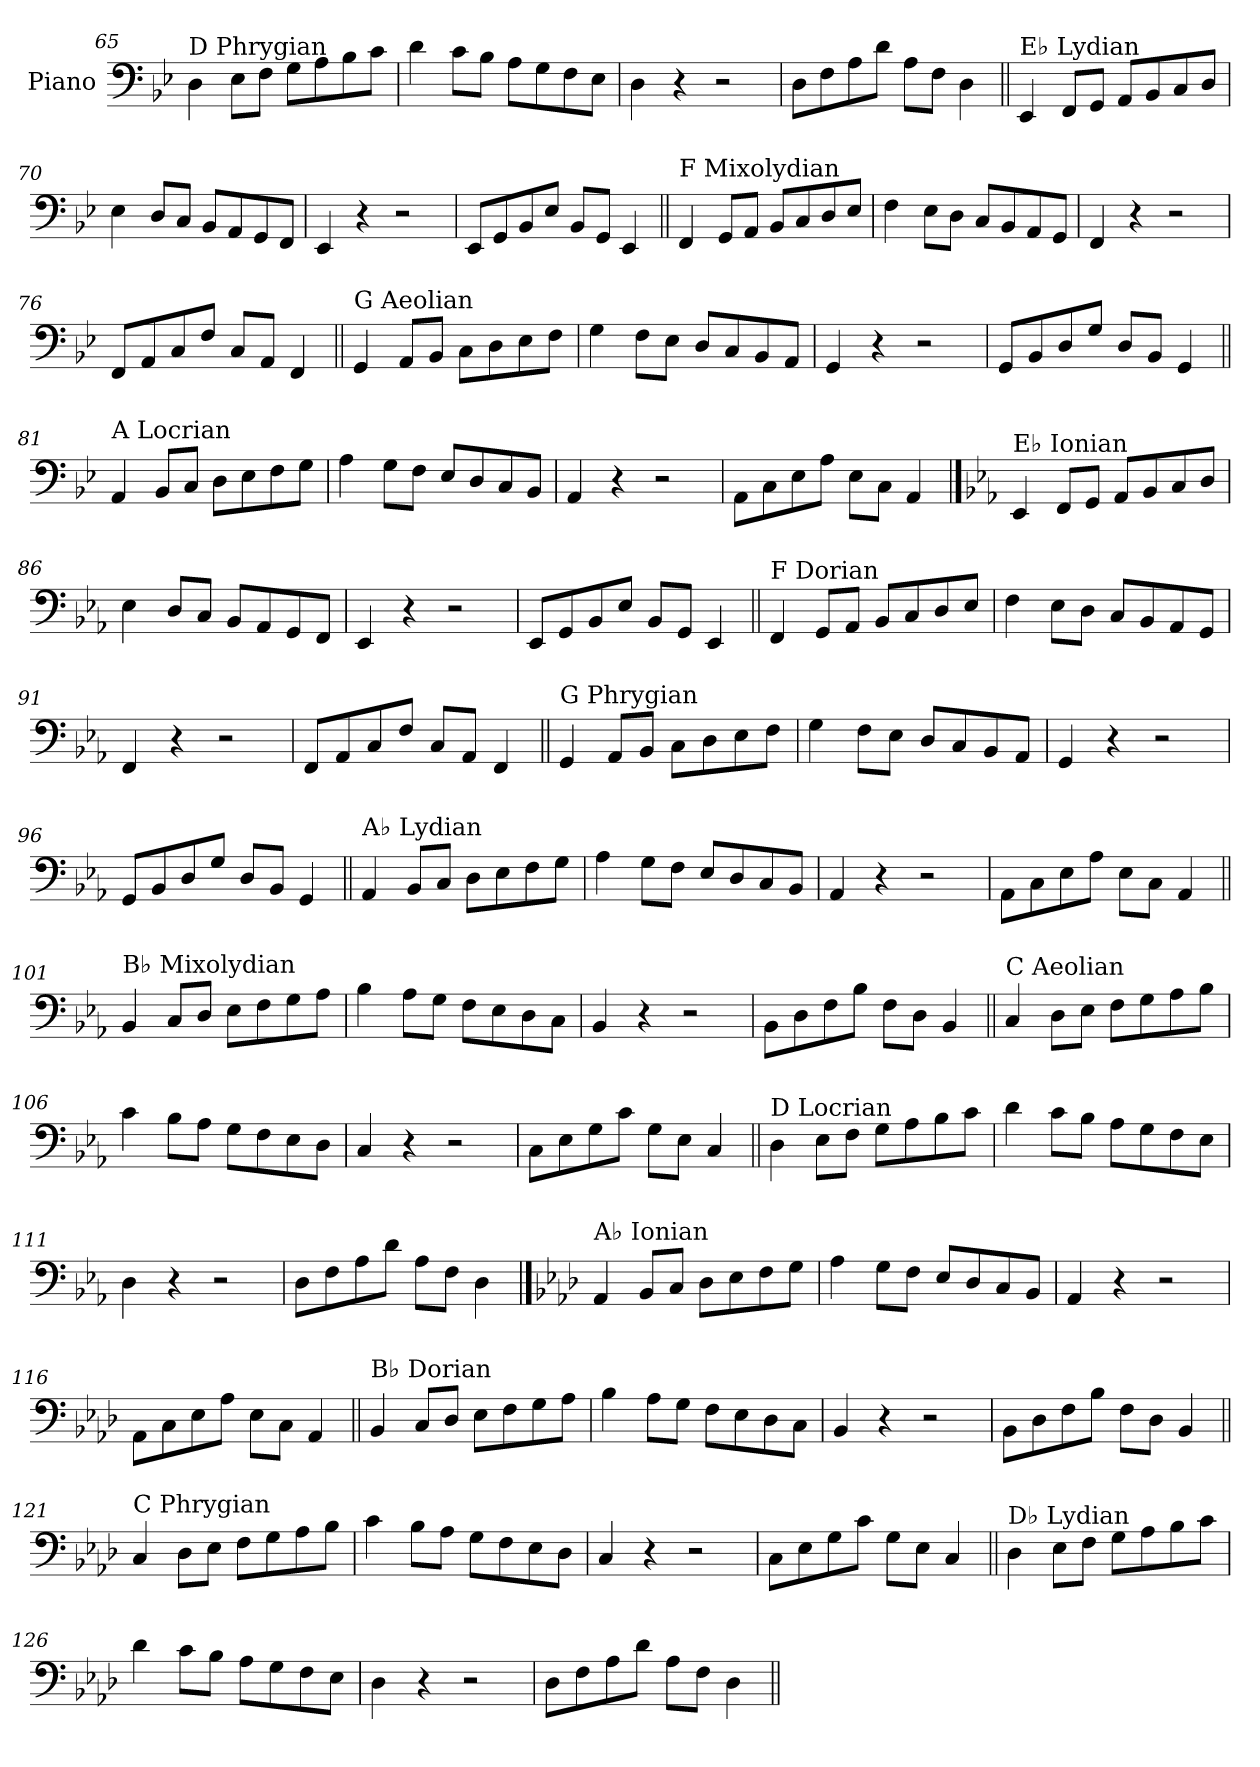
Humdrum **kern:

**kern
*part1
*staff1
*I"Piano
*I'Pno.
!!LO:LB:g=z
*clefF4
*k[b-e-]
=65
!LO:TX:a:t=D Phrygian
4D\
8E-\L
8F\J
8G\L
8A\
8B-\
8c\J
=66
4d\
8c\L
8B-\J
8A\L
8G\
8F\
8E-\J
=67
4D\
4r
2r
=68
8D\L
8F\
8A\
8d\J
8A\L
8F\J
4D\
!!LO:LB:g=z
=69||
!LO:TX:a:t=E♭ Lydian
4EE-/
8FF/L
8GG/J
8AA/L
8BB-/
8C/
8D/J
=70
4E-\
8D/L
8C/J
8BB-/L
8AA/
8GG/
8FF/J
=71
4EE-/
4r
2r
=72
8EE-/L
8GG/
8BB-/
8E-/J
8BB-/L
8GG/J
4EE-/
!!LO:LB:g=z
=73||
!LO:TX:a:t=F Mixolydian
4FF/
8GG/L
8AA/J
8BB-/L
8C/
8D/
8E-/J
=74
4F\
8E-\L
8D\J
8C/L
8BB-/
8AA/
8GG/J
=75
4FF/
4r
2r
=76
8FF/L
8AA/
8C/
8F/J
8C/L
8AA/J
4FF/
!!LO:LB:g=z
=77||
!LO:TX:a:t=G Aeolian
4GG/
8AA/L
8BB-/J
8C\L
8D\
8E-\
8F\J
=78
4G\
8F\L
8E-\J
8D/L
8C/
8BB-/
8AA/J
=79
4GG/
4r
2r
=80
8GG/L
8BB-/
8D/
8G/J
8D/L
8BB-/J
4GG/
!!LO:LB:g=z
=81||
!LO:TX:a:t=A Locrian
4AA/
8BB-/L
8C/J
8D\L
8E-\
8F\
8G\J
=82
4A\
8G\L
8F\J
8E-/L
8D/
8C/
8BB-/J
=83
4AA/
4r
2r
=84
8AA\L
8C\
8E-\
8A\J
8E-\L
8C\J
4AA/
!!LO:PB:g=z
==85
*k[b-e-a-]
!LO:TX:a:t=E♭ Ionian
4EE-/
8FF/L
8GG/J
8AA-/L
8BB-/
8C/
8D/J
=86
4E-\
8D/L
8C/J
8BB-/L
8AA-/
8GG/
8FF/J
=87
4EE-/
4r
2r
=88
8EE-/L
8GG/
8BB-/
8E-/J
8BB-/L
8GG/J
4EE-/
!!LO:LB:g=z
=89||
!LO:TX:a:t=F Dorian
4FF/
8GG/L
8AA-/J
8BB-/L
8C/
8D/
8E-/J
=90
4F\
8E-\L
8D\J
8C/L
8BB-/
8AA-/
8GG/J
=91
4FF/
4r
2r
=92
8FF/L
8AA-/
8C/
8F/J
8C/L
8AA-/J
4FF/
!!LO:LB:g=z
=93||
!LO:TX:a:t=G Phrygian
4GG/
8AA-/L
8BB-/J
8C\L
8D\
8E-\
8F\J
=94
4G\
8F\L
8E-\J
8D/L
8C/
8BB-/
8AA-/J
=95
4GG/
4r
2r
=96
8GG/L
8BB-/
8D/
8G/J
8D/L
8BB-/J
4GG/
!!LO:LB:g=z
=97||
!LO:TX:a:t=A♭ Lydian
4AA-/
8BB-/L
8C/J
8D\L
8E-\
8F\
8G\J
=98
4A-\
8G\L
8F\J
8E-/L
8D/
8C/
8BB-/J
=99
4AA-/
4r
2r
=100
8AA-\L
8C\
8E-\
8A-\J
8E-\L
8C\J
4AA-/
!!LO:LB:g=z
=101||
!LO:TX:a:t=B♭ Mixolydian
4BB-/
8C/L
8D/J
8E-\L
8F\
8G\
8A-\J
=102
4B-\
8A-\L
8G\J
8F\L
8E-\
8D\
8C\J
=103
4BB-/
4r
2r
=104
8BB-\L
8D\
8F\
8B-\J
8F\L
8D\J
4BB-/
!!LO:LB:g=z
=105||
!LO:TX:a:t=C Aeolian
4C/
8D\L
8E-\J
8F\L
8G\
8A-\
8B-\J
=106
4c\
8B-\L
8A-\J
8G\L
8F\
8E-\
8D\J
=107
4C/
4r
2r
=108
8C\L
8E-\
8G\
8c\J
8G\L
8E-\J
4C/
!!LO:LB:g=z
=109||
!LO:TX:a:t=D Locrian
4D\
8E-\L
8F\J
8G\L
8A-\
8B-\
8c\J
=110
4d\
8c\L
8B-\J
8A-\L
8G\
8F\
8E-\J
=111
4D\
4r
2r
=112
8D\L
8F\
8A-\
8d\J
8A-\L
8F\J
4D\
!!LO:PB:g=z
==113
*k[b-e-a-d-]
!LO:TX:a:t=A♭ Ionian
4AA-/
8BB-/L
8C/J
8D-\L
8E-\
8F\
8G\J
=114
4A-\
8G\L
8F\J
8E-/L
8D-/
8C/
8BB-/J
=115
4AA-/
4r
2r
=116
8AA-\L
8C\
8E-\
8A-\J
8E-\L
8C\J
4AA-/
!!LO:LB:g=z
=117||
!LO:TX:a:t=B♭ Dorian
4BB-/
8C/L
8D-/J
8E-\L
8F\
8G\
8A-\J
=118
4B-\
8A-\L
8G\J
8F\L
8E-\
8D-\
8C\J
=119
4BB-/
4r
2r
=120
8BB-\L
8D-\
8F\
8B-\J
8F\L
8D-\J
4BB-/
!!LO:LB:g=z
=121||
!LO:TX:a:t=C Phrygian
4C/
8D-\L
8E-\J
8F\L
8G\
8A-\
8B-\J
=122
4c\
8B-\L
8A-\J
8G\L
8F\
8E-\
8D-\J
=123
4C/
4r
2r
=124
8C\L
8E-\
8G\
8c\J
8G\L
8E-\J
4C/
!!LO:LB:g=z
=125||
!LO:TX:a:t=D♭ Lydian
4D-\
8E-\L
8F\J
8G\L
8A-\
8B-\
8c\J
=126
4d-\
8c\L
8B-\J
8A-\L
8G\
8F\
8E-\J
=127
4D-\
4r
2r
=128
8D-\L
8F\
8A-\
8d-\J
8A-\L
8F\J
4D-\
=||
*-
